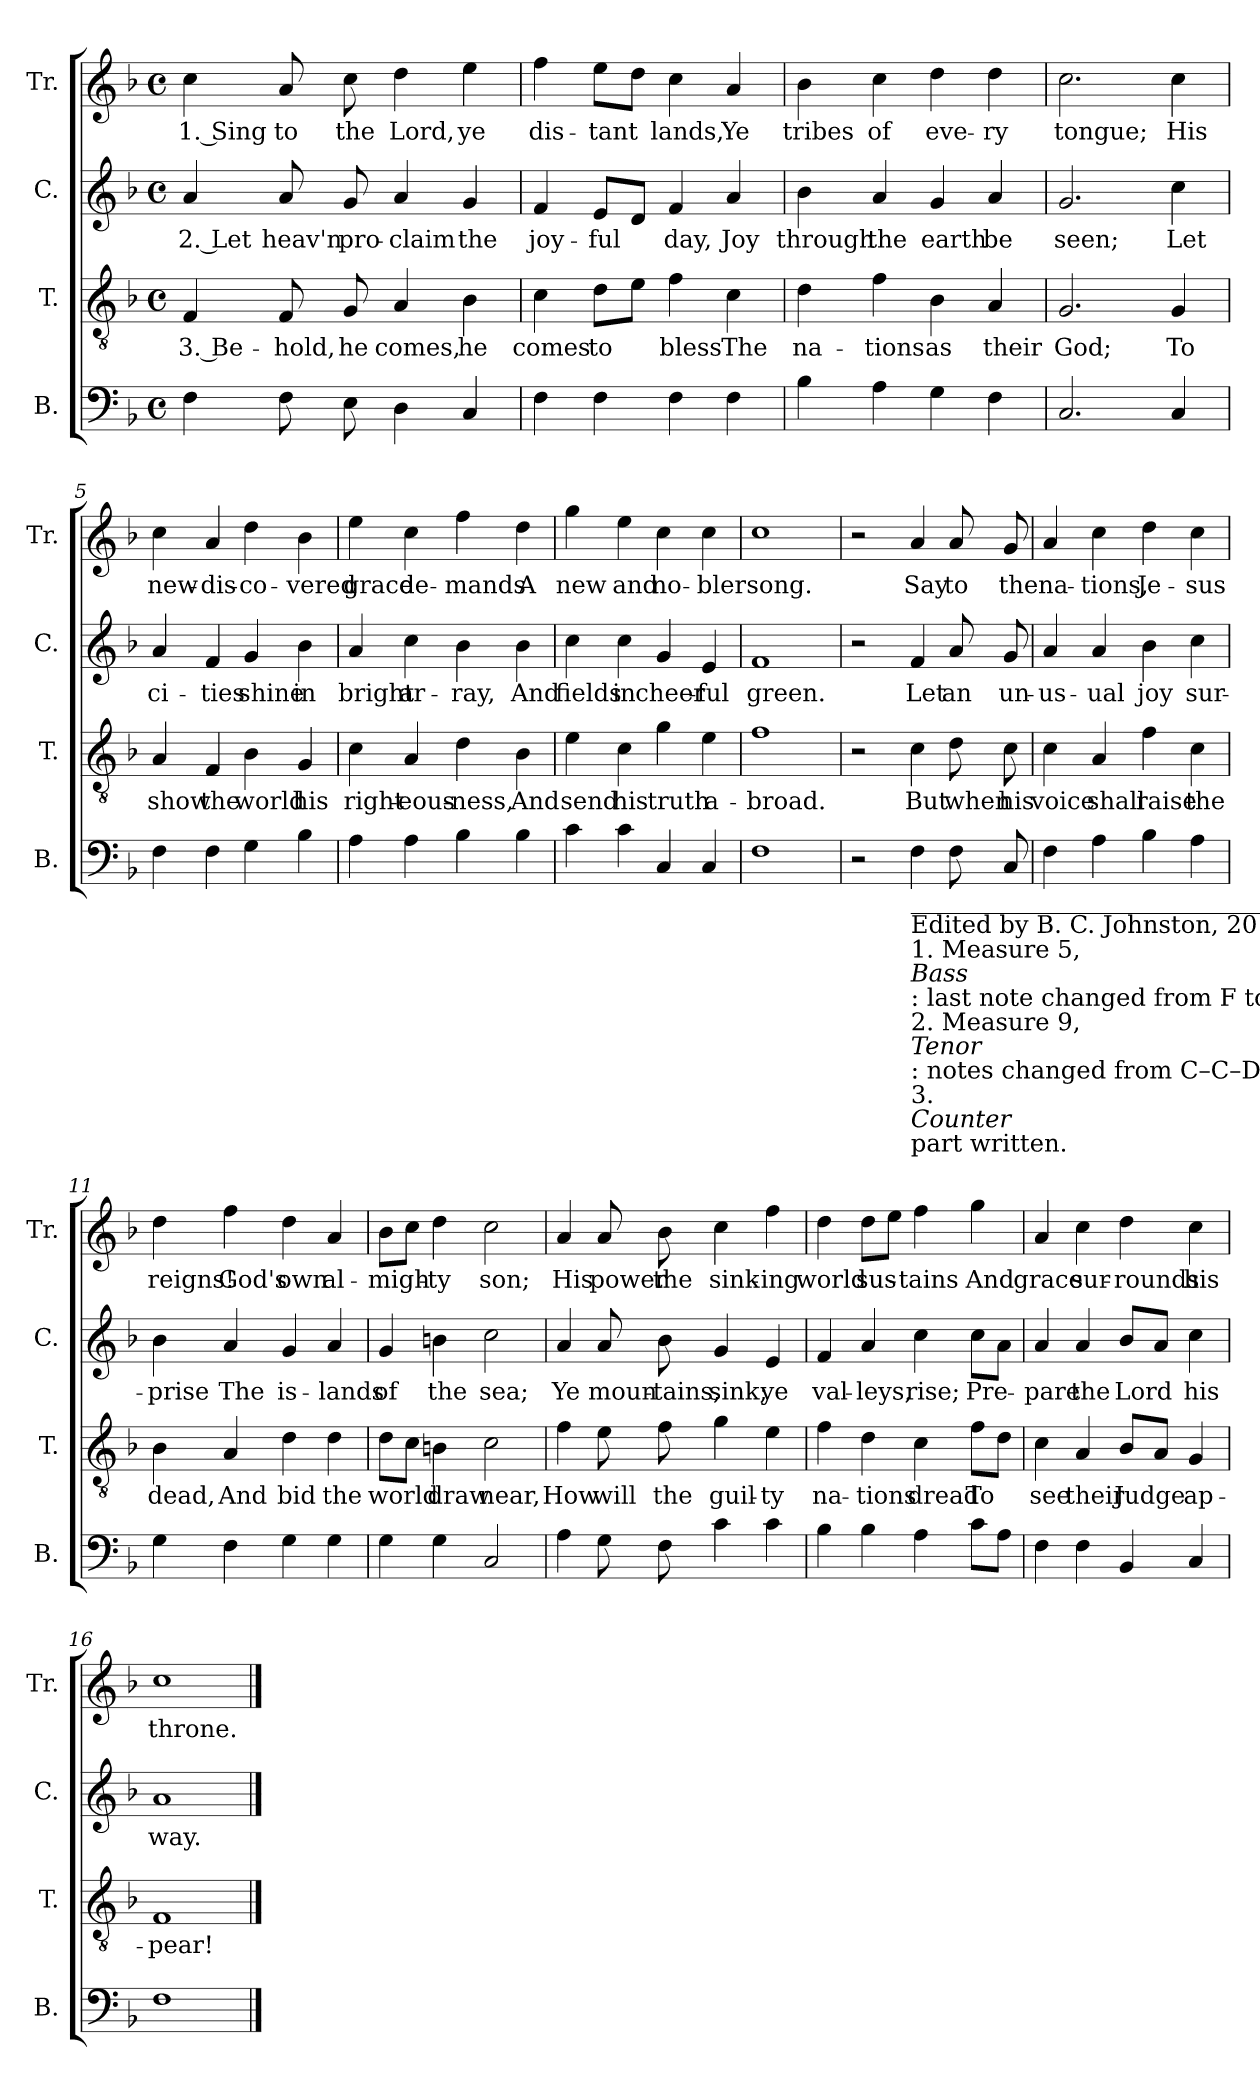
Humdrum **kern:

**kern	**kern	**text	**kern	**text	**kern	**text
*part4	*part3	*part3	*part2	*part2	*part1	*part1
*staff4	*staff3	*staff3	*staff2	*staff2	*staff1	*staff1
*I"B.	*I"T.	*	*I"C.	*	*I"Tr.	*
*I'B.	*I'T.	*	*I'C.	*	*I'Tr.	*
*clefF4	*clefGv2	*	*clefG2	*	*clefG2	*
*k[b-]	*k[b-]	*	*k[b-]	*	*k[b-]	*
*M4/4	*M4/4	*	*M4/4	*	*M4/4	*
*met(c)	*met(c)	*	*met(c)	*	*met(c)	*
*MM110	*MM110	*	*MM110	*	*MM110	*
=1	=1	=1	=1	=1	=1	=1
!	!	!LO:LY:b	!	!LO:LY:b	!	!LO:LY:b
4F!\	4F!/	3. Be-	4a!/	2. Let	4cc!\	1. Sing
!	!	!LO:LY:b	!	!LO:LY:b	!	!LO:LY:b
8F!\	8F!/	-hold,	8a!/	heav'n	8a!/	to
!	!	!LO:LY:b	!	!LO:LY:b	!	!LO:LY:b
8E!\	8G!/	he	8g!/	pro-	8cc!\	the
!	!	!LO:LY:b	!	!LO:LY:b	!	!LO:LY:b
4D!\	4A!/	comes,	4a!/	-claim	4dd!\	Lord,
!	!	!LO:LY:b	!	!LO:LY:b	!	!LO:LY:b
4C!/	4B-!\	he	4g!/	the	4ee!\	ye
=2	=2	=2	=2	=2	=2	=2
!	!	!LO:LY:b	!	!LO:LY:b	!	!LO:LY:b
4F!\	4c!\	comes	4f!/	joy-	4ff!\	dis-
!	!	!LO:LY:b	!	!LO:LY:b	!	!LO:LY:b
4F!\	8d!\L	to	8e!/L	-ful	8ee!\L	-tant
.	8e!\J	.	8d!/J	.	8dd!\J	.
!	!	!LO:LY:b	!	!LO:LY:b	!	!LO:LY:b
4F!\	4f!\	bless	4f!/	day,	4cc!\	lands,
!	!	!LO:LY:b	!	!LO:LY:b	!	!LO:LY:b
4F!\	4c!\	The	4a!/	Joy	4a!/	Ye
=3	=3	=3	=3	=3	=3	=3
!	!	!LO:LY:b	!	!LO:LY:b	!	!LO:LY:b
4B-!\	4d!\	na-	4b-!\	through	4b-!\	tribes
!	!	!LO:LY:b	!	!LO:LY:b	!	!LO:LY:b
4A!\	4f!\	-tions	4a!/	the	4cc!\	of
!	!	!LO:LY:b	!	!LO:LY:b	!	!LO:LY:b
4G!\	4B-!\	as	4g!/	earth	4dd!\	eve-
!	!	!LO:LY:b	!	!LO:LY:b	!	!LO:LY:b
4F!\	4A!/	their	4a!/	be	4dd!\	-ry
=4	=4	=4	=4	=4	=4	=4
!	!	!LO:LY:b	!	!LO:LY:b	!	!LO:LY:b
2.C!/	2.G!/	God;	2.g!/	seen;	2.cc!\	tongue;
!	!	!LO:LY:b	!	!LO:LY:b	!	!LO:LY:b
4C!/	4G!/	To	4cc!\	Let	4cc!\	His
=5	=5	=5	=5	=5	=5	=5
!	!	!LO:LY:b	!	!LO:LY:b	!	!LO:LY:b
4F!\	4A!/	show	4a!/	ci-	4cc!\	new-
!	!	!LO:LY:b	!	!LO:LY:b	!	!LO:LY:b
4F!\	4F!/	the	4f!/	-ties	4a!/	-dis-
!	!	!LO:LY:b	!	!LO:LY:b	!	!LO:LY:b
4G!\	4B-!\	world	4g!/	shine	4dd!\	-co-
!	!	!LO:LY:b	!	!LO:LY:b	!	!LO:LY:b
4B-!\	4G!/	his	4b-!\	in	4b-!\	-vered
=6	=6	=6	=6	=6	=6	=6
!	!	!LO:LY:b	!	!LO:LY:b	!	!LO:LY:b
4A!\	4c!\	right-	4a!/	bright	4ee!\	grace
!	!	!LO:LY:b	!	!LO:LY:b	!	!LO:LY:b
4A!\	4A!/	-eous-	4cc!\	ar-	4cc!\	de-
!	!	!LO:LY:b	!	!LO:LY:b	!	!LO:LY:b
4B-!\	4d!\	-ness,	4b-!\	-ray,	4ff!\	-mands
!	!	!LO:LY:b	!	!LO:LY:b	!	!LO:LY:b
4B-!\	4B-!\	And	4b-!\	And	4dd!\	A
=7	=7	=7	=7	=7	=7	=7
!	!	!LO:LY:b	!	!LO:LY:b	!	!LO:LY:b
4c!\	4e!\	send	4cc!\	fields	4gg!\	new
!	!	!LO:LY:b	!	!LO:LY:b	!	!LO:LY:b
4c!\	4c!\	his	4cc!\	in	4ee!\	and
!	!	!LO:LY:b	!	!LO:LY:b	!	!LO:LY:b
4C!/	4g!\	truth	4g!/	cheer-	4cc!\	no-
!	!	!LO:LY:b	!	!LO:LY:b	!	!LO:LY:b
4C!/	4e!\	a-	4e!/	-ful	4cc!\	-bler
=8	=8	=8	=8	=8	=8	=8
!	!	!LO:LY:b	!	!LO:LY:b	!	!LO:LY:b
1F!	1f!	-broad.	1f!	green.	1cc!	song.
!!LO:LB:g=z
=9	=9	=9	=9	=9	=9	=9
2r	2r	.	2r	.	2r	.
!LO:TX:b:t=________________________________________________________________	!	!	!	!	!	!
!LO:TX:b:t=Edited by B. C. Johnston, 2019	!	!	!	!	!	!
!LO:TX:b:t=1. Measure 5,	!	!	!	!	!	!
!LO:TX:b:i:t=Bass	!	!	!	!	!	!
!LO:TX:b:t=&colon; last note changed from F to B.	!	!	!	!	!	!
!LO:TX:b:t=2. Measure 9,	!	!	!	!	!	!
!LO:TX:b:i:t=Tenor	!	!	!	!	!	!
!LO:TX:b:t=&colon; notes changed from C–C–D to C–D–C.	!	!	!	!	!	!
!LO:TX:b:t=3.	!	!	!	!	!	!
!LO:TX:b:i:t=Counter	!	!	!	!	!	!
!LO:TX:b:t=part written.	!	!	!	!	!	!
!	!	!LO:LY:b	!	!LO:LY:b	!	!LO:LY:b
4F!\	4c!\	But	4f!/	Let	4a!/	Say
!	!	!LO:LY:b	!	!LO:LY:b	!	!LO:LY:b
8F!\	8d!\	when	8a!/	an	8a!/	to
!	!	!LO:LY:b	!	!LO:LY:b	!	!LO:LY:b
8C!/	8c!\	his	8g!/	un-	8g!/	the
=10	=10	=10	=10	=10	=10	=10
!	!	!LO:LY:b	!	!LO:LY:b	!	!LO:LY:b
4F!\	4c!\	voice	4a!/	-us-	4a!/	na-
!	!	!LO:LY:b	!	!LO:LY:b	!	!LO:LY:b
4A!\	4A!/	shall	4a!/	-ual	4cc!\	-tions,
!	!	!LO:LY:b	!	!LO:LY:b	!	!LO:LY:b
4B-!\	4f!\	raise	4b-!\	joy	4dd!\	Je-
!	!	!LO:LY:b	!	!LO:LY:b	!	!LO:LY:b
4A!\	4c!\	the	4cc!\	sur-	4cc!\	-sus
=11	=11	=11	=11	=11	=11	=11
!	!	!LO:LY:b	!	!LO:LY:b	!	!LO:LY:b
4G!\	4B-!\	dead,	4b-!\	-prise	4dd!\	reigns!
!	!	!LO:LY:b	!	!LO:LY:b	!	!LO:LY:b
4F!\	4A!/	And	4a!/	The	4ff!\	God's
!	!	!LO:LY:b	!	!LO:LY:b	!	!LO:LY:b
4G!\	4d!\	bid	4g!/	is-	4dd!\	own
!	!	!LO:LY:b	!	!LO:LY:b	!	!LO:LY:b
4G!\	4d!\	the	4a!/	-lands	4a!/	al-
=12	=12	=12	=12	=12	=12	=12
!	!	!LO:LY:b	!	!LO:LY:b	!	!LO:LY:b
4G!\	8d!\L	world	4g!/	of	8b-!\L	-migh-
.	8c!\J	.	.	.	8cc!\J	.
!	!	!LO:LY:b	!	!LO:LY:b	!	!LO:LY:b
4G!\	4Bn!\	draw	4bn!\	the	4dd!\	-ty
!	!	!LO:LY:b	!	!LO:LY:b	!	!LO:LY:b
2C!/	2c!\	near,	2cc!\	sea;	2cc!\	son;
=13	=13	=13	=13	=13	=13	=13
!	!	!LO:LY:b	!	!LO:LY:b	!	!LO:LY:b
4A!\	4f!\	How	4a!/	Ye	4a!/	His
!	!	!LO:LY:b	!	!LO:LY:b	!	!LO:LY:b
8G!\	8e!\	will	8a!/	moun-	8a!/	power
!	!	!LO:LY:b	!	!LO:LY:b	!	!LO:LY:b
8F!\	8f!\	the	8b-!\	-tains,	8b-!\	the
!	!	!LO:LY:b	!	!LO:LY:b	!	!LO:LY:b
4c!\	4g!\	guil-	4g!/	sink;	4cc!\	sink-
!	!	!LO:LY:b	!	!LO:LY:b	!	!LO:LY:b
4c!\	4e!\	-ty	4e!/	ye	4ff!\	-ing
=14	=14	=14	=14	=14	=14	=14
!	!	!LO:LY:b	!	!LO:LY:b	!	!LO:LY:b
4B-!\	4f!\	na-	4f!/	val-	4dd!\	world
!	!	!LO:LY:b	!	!LO:LY:b	!	!LO:LY:b
4B-!\	4d!\	-tions	4a!/	-leys,	8dd!\L	sus-
.	.	.	.	.	8ee!\J	.
!	!	!LO:LY:b	!	!LO:LY:b	!	!LO:LY:b
4A!\	4c!\	dread	4cc!\	rise;	4ff!\	-tains
!	!	!LO:LY:b	!	!LO:LY:b	!	!LO:LY:b
8c!\L	8f!\L	To	8cc!\L	Pre-	4gg!\	And
8A!\J	8d!\J	.	8a!\J	.	.	.
=15	=15	=15	=15	=15	=15	=15
!	!	!LO:LY:b	!	!LO:LY:b	!	!LO:LY:b
4F!\	4c!\	see	4a!/	-pare	4a!/	grace
!	!	!LO:LY:b	!	!LO:LY:b	!	!LO:LY:b
4F!\	4A!/	their	4a!/	the	4cc!\	sur-
!	!	!LO:LY:b	!	!LO:LY:b	!	!LO:LY:b
4BB-!/	8B-!/L	Judge	8b-!/L	Lord	4dd!\	-rounds
.	8A!/J	.	8a!/J	.	.	.
!	!	!LO:LY:b	!	!LO:LY:b	!	!LO:LY:b
4C!/	4G!/	ap-	4cc!\	his	4cc!\	his
=16	=16	=16	=16	=16	=16	=16
!	!	!LO:LY:b	!	!LO:LY:b	!	!LO:LY:b
1F!	1F!	-pear!	1a!	way.	1cc!	throne.
==	==	==	==	==	==	==
*-	*-	*-	*-	*-	*-	*-
